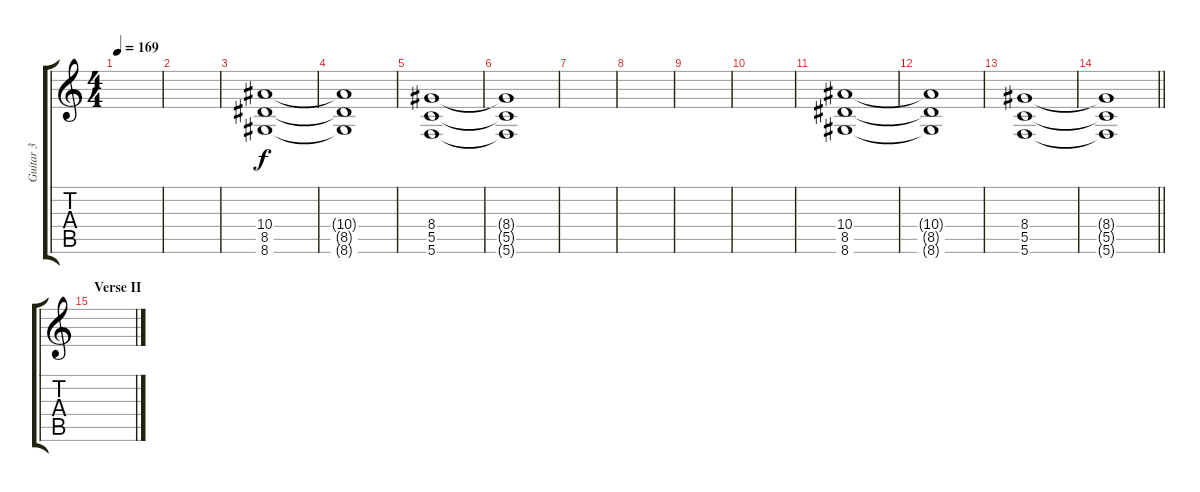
\track ("Guitar 3" "Guitar 3") {instrument distortionguitar}
\staff {score tabs}
\tuning (D4 A3 F3 C3 G2 C2) {hide}
\ts (4 4)
\tempo 169
\clef g2
\ks c
|
|
(10.4 8.5 8.6).1 |
(10.4{t} 8.5{t} 8.6{t}).1 |
(8.4 5.5 5.6).1 |
(8.4{t} 5.5{t} 5.6{t}).1 |
|
|
|
|
(10.4 8.5 8.6).1 |
(10.4{t} 8.5{t} 8.6{t}).1 |
(8.4 5.5 5.6).1 |
\barLineRight lightlight
(8.4{t} 5.5{t} 5.6{t}).1 |
\section ("" "Verse II")
